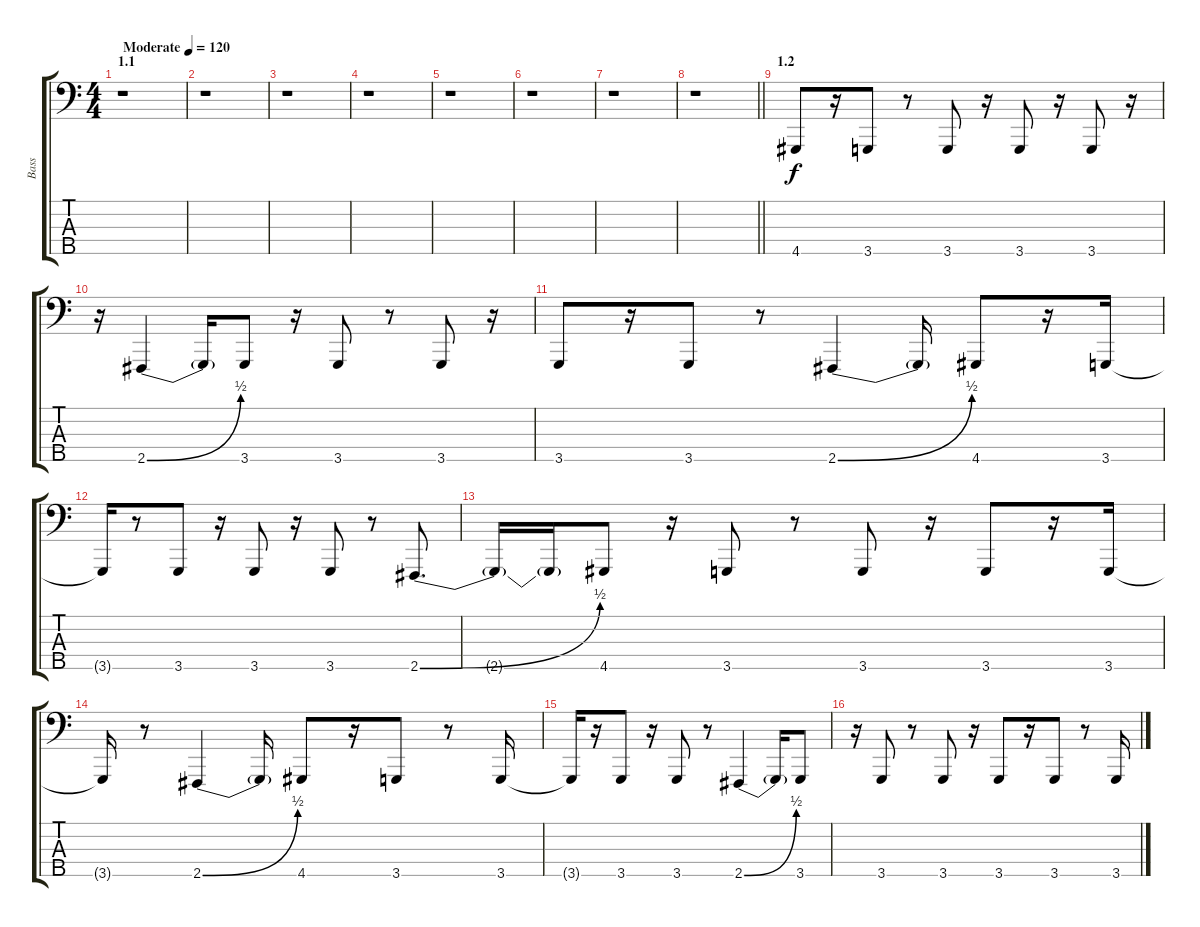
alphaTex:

\track ("Bass" "Bass") {instrument slapbass2}
\staff {score tabs}
\tuning (C2 G1 D1 A0 E0) {hide}
\ts (4 4)
\section ("" "1.1")
\tempo (120 "Moderate")
\clef f4
\ks c
r.1{dy f instrument slapbass2} |
r.1 |
r.1 |
r.1 |
r.1 |
r.1 |
r.1 |
\barLineRight lightlight
r.1 |
\section ("" "1.2")
4.5.8 r.16 3.5.8 r.8 3.5.8 r.16 3.5.8 r.16 3.5.8 r.16 |
r.16 2.5{be (bend 0 0 60 2)}.4 2.5{t}.16 3.5.8 r.16 3.5.8 r.8 3.5.8 r.16 |
3.5.8 r.16 3.5.8 r.8 2.5{be (bend 0 0 60 2)}.4 2.5{t}.16 4.5.8 r.16 3.5.16 |
3.5{t}.16 r.8 3.5.8 r.16 3.5.8 r.16 3.5.8 r.8 2.5{be (bend 0 0 60 2)}.8{d} |
2.5{t}.16 2.5{t}.16 4.5.8 r.16 3.5.8 r.8 3.5.8 r.16 3.5.8 r.16 3.5.16 |
3.5{t}.16 r.8 2.5{be (bend 0 0 60 2)}.4 2.5{t}.16 4.5.8 r.16 3.5.8 r.8 3.5.16 |
3.5{t}.16 r.16 3.5.8 r.16 3.5.8 r.8 2.5{be (bend 0 0 60 2)}.4 2.5{t}.16 3.5.8 |
r.16 3.5.8 r.8 3.5.8 r.16 3.5.8 r.16 3.5.8 r.8 3.5.16
